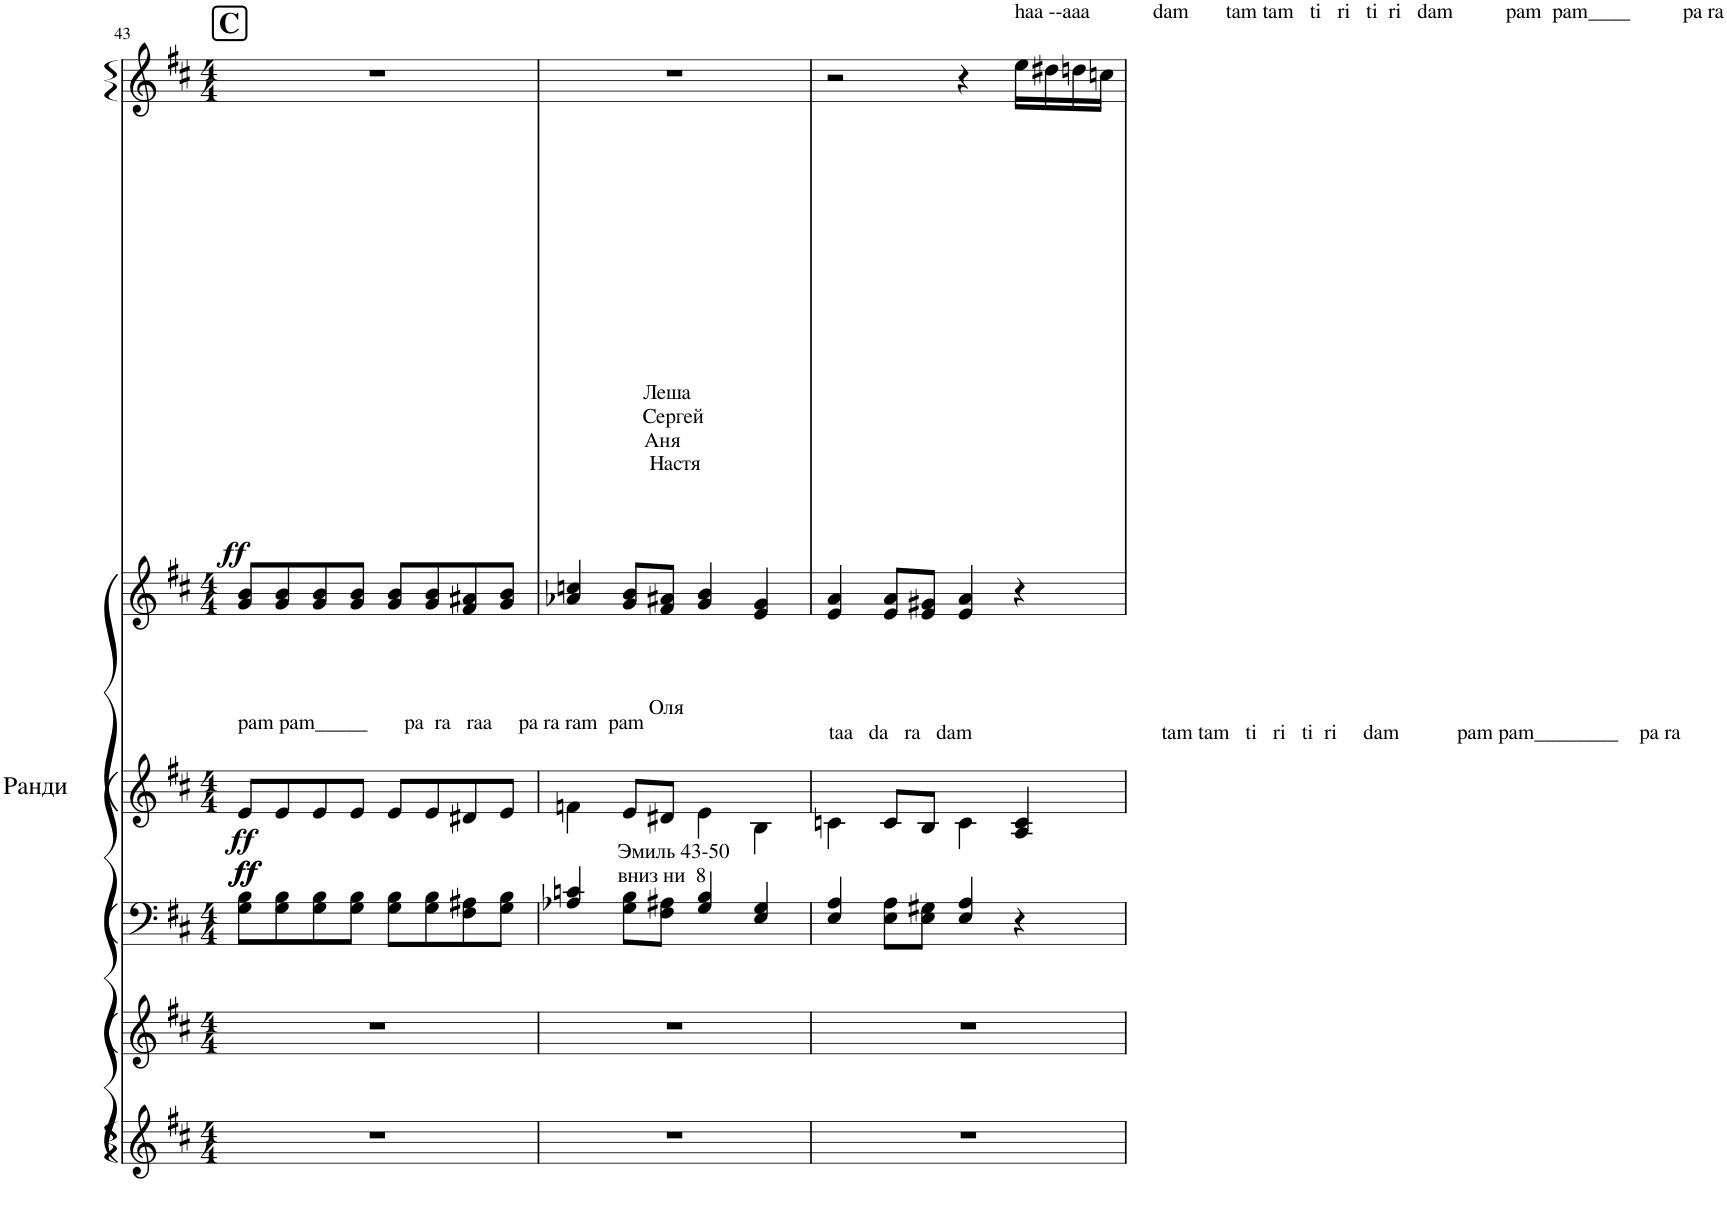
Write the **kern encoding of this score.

**kern	**kern	**kern	**dynam	**kern	**dynam	**kern	**dynam	**kern
*part6	*part5	*part4	*part4	*part3	*part3	*part2	*part2	*part1
*staff6	*staff5	*staff4	*staff4	*staff3	*staff3	*staff2	*staff2	*staff1
*I"sol	*I"sol	*I"Фортепиано	*	*I"Фортепиано	*	*I"Фортепиано	*	*I"Piano
*	*	*	*	*	*	*	*	*I'Pno
!!LO:PB:g=z
*clefG2	*clefG2	*clefF4	*	*clefG2	*	*clefG2	*	*clefG2
*k[f#c#]	*k[f#c#]	*k[f#c#]	*	*k[f#c#]	*	*k[f#c#]	*	*k[f#c#]
*M4/4	*M4/4	*M4/4	*	*M4/4	*	*M4/4	*	*M4/4
!!LO:REH:place=s1:a:B:cj:fs=14:t=C
=43	=43	=43	=43	=43	=43	=43	=43	=43
!	!	!	!	!LO:TX:a:t=pam pam_____       pa  ra   raa     pa ra ram  pam	!	!	!	!
!	!	!	!LO:DY:a	!	!	!	!	!
!	!	!	!LO:DY:n=1:a	!	!LO:DY:b	!	!LO:DY:a	!
1r	1r	8G\ 8B\L	ff ff	8e/L	ff	8g/ 8b/L	ff	1r
.	.	8G\ 8B\	.	8e/	.	8g/ 8b/	.	.
.	.	8G\ 8B\	.	8e/	.	8g/ 8b/	.	.
.	.	8G\ 8B\J	.	8e/J	.	8g/ 8b/J	.	.
.	.	8G\ 8B\L	.	8e/L	.	8g/ 8b/L	.	.
.	.	8G\ 8B\	.	8e/	.	8g/ 8b/	.	.
.	.	8F#\ 8A#X\	.	8d#X/	.	8f#/ 8a#X/	.	.
.	.	8G\ 8B\J	.	8e/J	.	8g/ 8b/J	.	.
=44	=44	=44	=44	=44	=44	=44	=44	=44
1r	1r	4A-X/ 4cn/	.	4fn\	.	4a-X/ 4ccn/	.	1r
.	.	8G\ 8B\L	.	8e/L	.	8g/ 8b/L	.	.
.	.	8F#\ 8A#X\J	.	8d#X/J	.	8f#/ 8a#X/J	.	.
.	.	4G/ 4B/	.	4e\	.	4g/ 4b/	.	.
.	.	4E/ 4G/	.	4B\	.	4e/ 4g/	.	.
=45	=45	=45	=45	=45	=45	=45	=45	=45
!	!	!	!	!	!	!	!	!LO:TX:b:t=Леша
!	!	!	!	!	!	!	!	!LO:TX:b:t=Сергей
!	!	!	!	!	!	!LO:TX:a:t=Аня	!	!
!	!	!	!	!	!	!LO:TX:a:t=Настя	!	!
!	!	!	!	!	!	!LO:TX:b:t=Оля	!	!
!	!	!	!	!LO:TX:b:t=Эмиль 43-50	!	!	!	!
!	!	!	!	!LO:TX:b:t=вниз ни  8	!	!	!	!
!	!	!	!	!LO:TX:a:t=taa   da   ra   dam                                    tam tam   ti   ri   ti  ri     dam           pam pam________    pa ra	!	!	!	!
1r	1r	4E/ 4A/	.	4cn\	.	4e/ 4a/	.	2r
.	.	8E\ 8A\L	.	8c/L	.	8e/ 8a/L	.	.
.	.	8E\ 8G#X\J	.	8B/J	.	8e/ 8g#X/J	.	.
.	.	4E/ 4A/	.	4c\	.	4e/ 4a/	.	4r
!	!	!	!	!	!	!	!	!LO:TX:a:t=haa --aaa            dam       tam tam   ti   ri   ti  ri   dam          pam  pam____          pa ra
.	.	4r	.	4A/ 4c/	.	4r	.	16ee\LL
.	.	.	.	.	.	.	.	16dd#X\
.	.	.	.	.	.	.	.	16ddn\
.	.	.	.	.	.	.	.	16ccn\JJ
=	=	=	=	=	=	=	=	=
*-	*-	*-	*-	*-	*-	*-	*-	*-
